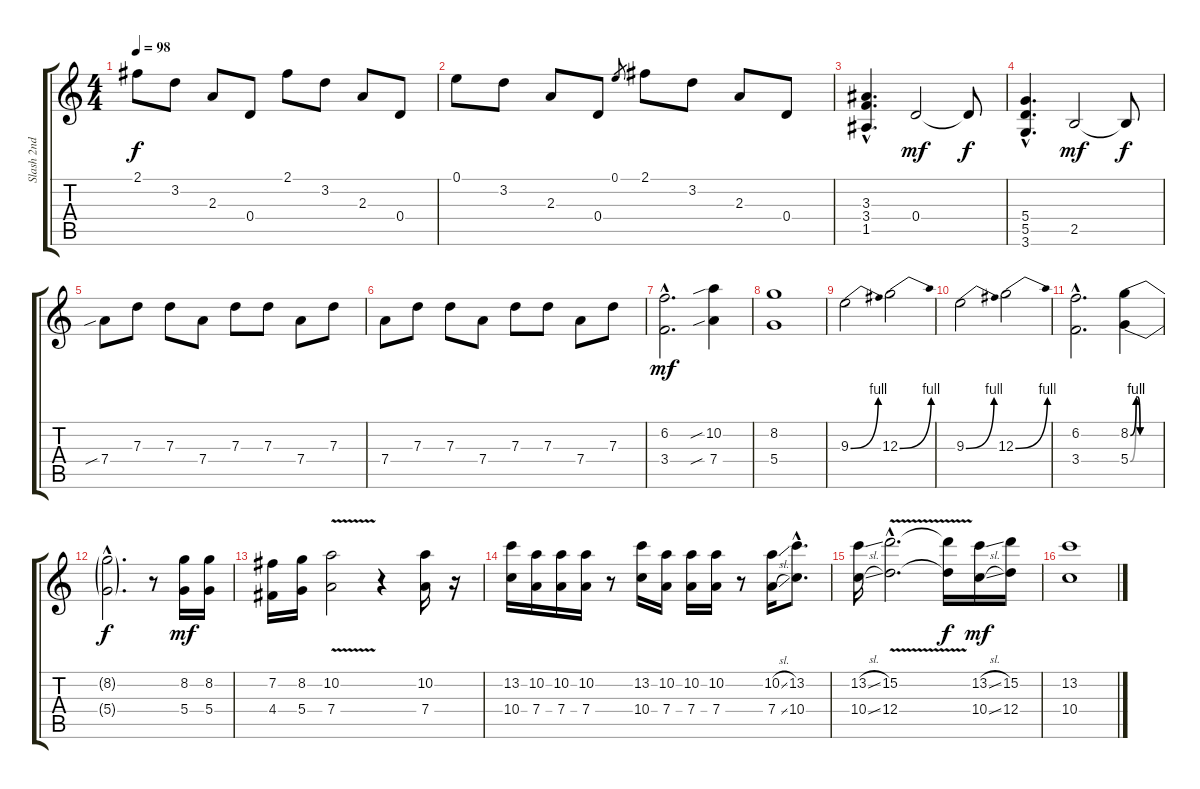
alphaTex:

\track ("Slash 2nd" "Slash 2nd") {instrument acousticguitarnylon}
\staff {score tabs}
\tuning (E4 B3 G3 D3 A2 E2) {hide}
\ts (4 4)
\tempo 98
\clef g2
\ks c
2.1.8{dy f volume 10 instrument distortionguitar} 3.2.8 2.3.8 0.4.8 2.1.8 3.2.8 2.3.8 0.4.8 |
0.1.8 3.2.8 2.3.8 0.4.8 0.1.8{gr} 2.1.8 3.2.8 2.3.8 0.4.8 |
(3.3{hac} 3.4{hac} 1.5{hac}).4{d volume 10 instrument distortionguitar} 0.4.2{dy mf} 0.4{t}.8{dy f} |
(5.4{hac} 5.5{hac} 3.6{hac}).4{d} 2.5.2{dy mf} 2.5{t}.8{dy f} |
7.4{sib}.8 7.3.8 7.3.8 7.4.8 7.3.8 7.3.8 7.4.8 7.3.8 |
7.4.8 7.3.8 7.3.8 7.4.8 7.3.8 7.3.8 7.4.8 7.3.8 |
(6.2{hac} 3.4{hac}).2{d dy mf volume 11 instrument distortionguitar} (10.2{sib} 7.4{sib}).4 |
(8.2 5.4).1 |
9.3{be (bend 0 0 60 4)}.2 12.3{be (bend 0 0 60 4)}.2 |
9.3{be (bend 0 0 60 4)}.2 12.3{be (bend 0 0 60 4)}.2 |
(6.2{hac} 3.4{hac}).2{d volume 11 instrument distortionguitar} (8.2{be (custom 0 0 12 4 15 4 20 0 25 0 30 0 35 0 45 0 60 0)} 5.4{be (custom 0 0 12 4 15 4 20 0 25 0 30 0 35 0 45 0 60 0)}).4 |
(8.2{hac t} 5.4{hac t}).2{d dy f} r.8 (8.2 5.4).16{dy mf} (8.2 5.4).16 |
(7.2 4.4).16 (8.2 5.4).16 (10.2{v} 7.4).2 r.4 (10.2 7.4).16{volume 12 instrument distortionguitar} r.16 |
(13.2 10.4).16 (10.2 7.4).16 (10.2 7.4).16 (10.2 7.4).16 r.8 (13.2 10.4).16 (10.2 7.4).16 (10.2 7.4).16 (10.2 7.4).16 r.8 (10.2{sl} 7.4{sl}).16 (13.2{hac} 10.4{hac}).8{d} |
(13.2{sl} 10.4{sl}).16{volume 11 instrument distortionguitar} (15.2{v hac} 12.4{v hac}).2{d} (15.2{t} 12.4{t}).16{dy f} (13.2{sl} 10.4{sl}).16{dy mf} (15.2 12.4).16 |
(13.2 10.4).1
